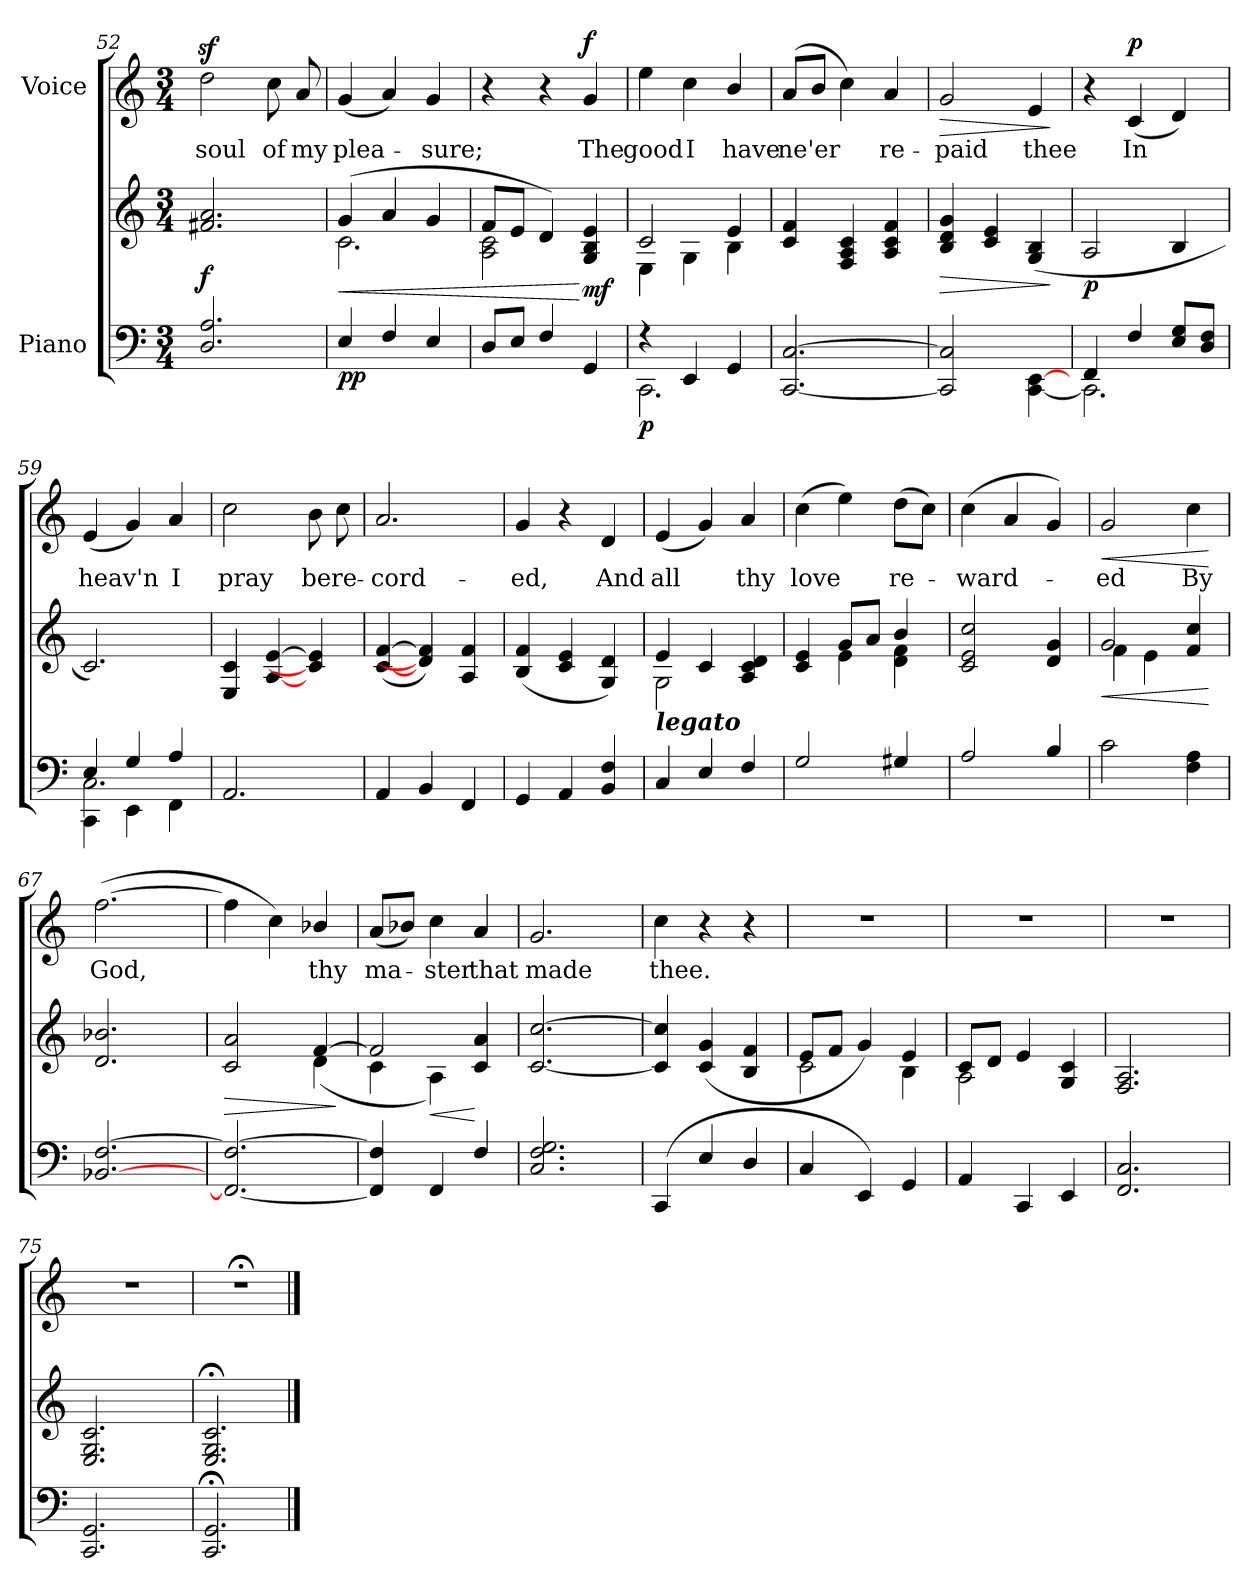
**kern	**kern	**dynam	**kern	**text	**dynam
*part2	*part2	*part2	*part1	*part1	*part1
*staff3	*staff2	*staff2/3	*staff1	*staff1	*staff1
*I"Piano	*	*	*I"Voice	*	*
*clefF4	*clefG2	*	*clefG2	*	*
*k[]	*k[]	*	*k[]	*	*
*C:	*C:	*	*C:	*	*
*M3/4	*M3/4	*	*M3/4	*	*
=52	=52	=52	=52	=52	=52
*^	*	*	*	*	*
!	!LO:N:vis=1	!	!LO:DY:a=2	!	!LO:LY:b	!
*	*	*^	*	*	*	*
2.D 2.A	2.ryy	2.f#X/ 2.a/	2ryy	f	2ddz>	soul	.
!	!	!	!	!	!	!LO:LY:b	!
.	.	.	4ryy	.	8cc	of	.
!	!	!	!	!	!	!LO:LY:b	!
.	.	.	.	.	8a/	my	.
=53	=53	=53	=53	=53	=53	=53	=53
!	!LO:N:vis=1	!	!	!LO:HP:b	!	!LO:LY:b	!
!	!	!	!	!LO:DY:n=1:b=2	!	!	!
!	!	!	!	!LO:DY:n=2:b	!	!	!
4E	2.ryy	(>4g/	2.c\	< p p	(<4g	plea-	.
4F	.	4a/	.	.	4a/)	.	.
!	!	!	!	!	!	!LO:LY:b	!
4E	.	4g/	.	.	4g	sure;	.
=54	=54	=54	=54	=54	=54	=54	=54
!	!LO:N:vis=1	!	!	!	!	!	!
8DL	2.ryy	8f/L	2A\ 2c\	.	4r	.	.
8EJ	.	8e/J	.	.	.	.	.
4F	.	4d/)	.	.	4r	.	.
!	!	!	!	!LO:DY:n=1:b	!	!LO:LY:b	!LO:DY:a
4GG	.	4G/ 4B/ 4e/	4ryy	[ mf	4g	The	f
=55	=55	=55	=55	=55	=55	=55	=55
!	!	!	!	!LO:DY:b=2	!	!LO:LY:b	!
4r	2.CC\	2c/	4E\	p	4ee	good	.
!	!	!	!	!	!	!LO:LY:b	!
4EE	.	.	4G\	.	4cc	I	.
!	!	!	!	!	!	!LO:LY:b	!
4GG	.	4e/	4B\	.	4b/	have	.
=56	=56	=56	=56	=56	=56	=56	=56
!	!	!	!	!	!	!LO:LY:b	!
[2.CC [2.C	2ryy	4c/ 4f/	2ryy	.	(<8aL	ne'er	.
.	.	.	.	.	8bJ	.	.
.	.	4F/ 4A/ 4c/	.	.	4cc)	.	.
!	!	!	!	!	!	!LO:LY:b	!
.	4ryy	4A/ 4c/ 4f/	4ryy	.	4a/	re-	.
=57	=57	=57	=57	=57	=57	=57	=57
!	!	!	!	!LO:HP:b	!	!LO:LY:b	!LO:HP:b
2CC] 2C]	2ryy	4B/ 4d/ 4g/	2ryy	>	2g	-paid	>
.	.	4c/ 4e/	.	.	.	.	.
!	!	!	!	!	!	!LO:LY:b	!
4ryy	[4CC\ [4EE\	(>4G/ 4B/	4ryy	.	4e	thee	.
*v	*v	*	*	*	*	*	*
*	*v	*v	*	*	*	*
.	.	]	.	.	]
!!LO:LB:g=z
=58	=58	=58	=58	=58	=58
*^	*^	*	*	*	*
*	*^	*	*	*	*	*	*
!	!	!	!	!	!LO:DY:b	!	!	!
4FF	2.CC\]	2ryy	2A/	2ryy	p	4r	.	.
!	!	!	!	!	!	!	!LO:LY:b	!LO:DY:a
4F/	.	.	.	.	.	(<4c	In	p
8E/ 8G/L	.	4ryy	4B/	4ryy	.	4d)	.	.
8D/ 8F/J	.	.	.	.	.	.	.	.
=59	=59	=59	=59	=59	=59	=59	=59	=59
!	!	!	!	!	!	!	!LO:LY:b	!
4E/	4CC\	2.C\	2.c/)	2ryy	.	(<4e	heav'n	.
4G/	4EE\	.	.	.	.	4g)	.	.
!	!	!	!	!	!	!	!LO:LY:b	!
4A/	4FF\	.	.	4ryy	.	4a	I	.
=60	=60	=60	=60	=60	=60	=60	=60	=60
!	!	!	!	!	!	!	!LO:LY:b	!
2.AA	2ryy	2ryy	4E/ 4c/	2ryy	.	2cc	pray	.
.	.	.	[4A/ [4e/	.	.	.	.	.
!	!	!	!	!	!	!	!LO:LY:b	!
.	4ryy	4ryy	4c/] 4e/]	4ryy	.	8b	be	.
!	!	!	!	!	!	!	!LO:LY:b	!
.	.	.	.	.	.	8cc	re-	.
=61	=61	=61	=61	=61	=61	=61	=61	=61
!	!LO:N:vis=1	!LO:N:vis=1	!	!	!	!	!LO:LY:b	!
4AA	2.ryy	2.ryy	(>[4c/ [4f/	2ryy	.	2.a/	-cord-	.
4BB	.	.	4d/] 4f/])	.	.	.	.	.
4FF	.	.	4A/ 4f/	4ryy	.	.	.	.
=62	=62	=62	=62	=62	=62	=62	=62	=62
!	!LO:N:vis=1	!LO:N:vis=1	!	!	!	!	!LO:LY:b	!
4GG	2.ryy	2.ryy	(>4B/ 4f/	2ryy	.	4g	-ed,	.
4AA	.	.	4c/ 4e/	.	.	4r	.	.
!	!	!	!	!	!	!	!LO:LY:b	!
4BB 4F	.	.	4G/ 4d/)	4ryy	.	4d	And	.
=63	=63	=63	=63	=63	=63	=63	=63	=63
!	!	!	!LO:TX:b:Bi:t=legato	!	!	!	!	!
!	!LO:N:vis=1	!LO:N:vis=1	!	!	!	!	!LO:LY:b	!
4C	2.ryy	2.ryy	4e/	2G\	.	(<4e	all	.
4E	.	.	4c/	.	.	4g)	.	.
!	!	!	!	!	!	!	!LO:LY:b	!
4F	.	.	4A/ 4c/ 4d/	4ryy	.	4a	thy	.
=64	=64	=64	=64	=64	=64	=64	=64	=64
!	!LO:N:vis=1	!LO:N:vis=1	!	!	!	!	!LO:LY:b	!
2G	2.ryy	2.ryy	4c/ 4e/	4ryy	.	(>4cc	love	.
.	.	.	8g/L	4e\	.	4ee)	.	.
.	.	.	8a/J	.	.	.	.	.
!	!	!	!	!	!	!	!LO:LY:b	!
4G#X	.	.	4b/	4d\ 4f\	.	(>8ddL	re-	.
.	.	.	.	.	.	8ccJ)	.	.
=65	=65	=65	=65	=65	=65	=65	=65	=65
!	!LO:N:vis=1	!LO:N:vis=1	!	!	!	!	!LO:LY:b	!
2A	2.ryy	2.ryy	2c/ 2e/ 2cc/	2ryy	.	(<4cc	ward-	.
.	.	.	.	.	.	4a/	.	.
4B	.	.	4d/ 4g/	4ryy	.	4g)	.	.
=66	=66	=66	=66	=66	=66	=66	=66	=66
!	!LO:N:vis=1	!LO:N:vis=1	!	!	!LO:HP:b	!	!LO:LY:b	!LO:HP:b
2c	2.ryy	2.ryy	2g/	4f\	<	2g	ed	<
.	.	.	.	4e\	.	.	.	.
!	!	!	!	!	!	!	!LO:LY:b	!
4F 4A	.	.	4f/ 4cc/	4ryy	.	4cc	By	.
*v	*v	*v	*	*	*	*	*	*
*	*v	*v	*	*	*	*
.	.	[	.	.	[
!!LO:LB:g=z
=67	=67	=67	=67	=67	=67
*^	*	*	*	*	*
*	*^	*	*	*	*	*
!	!LO:N:vis=1	!LO:N:vis=1	!	!	!	!LO:LY:b	!
*	*	*	*^	*	*	*	*
[2.BB-X [2.F	2.ryy	2.ryy	2.d/ 2.b-X/	2ryy	.	(>[2.ff	God,	.
.	.	.	.	4ryy	.	.	.	.
=68	=68	=68	=68	=68	=68	=68	=68	=68
!	!LO:N:vis=1	!LO:N:vis=1	!	!	!LO:HP:b	!	!	!
2.FF_ 2.F_	2.ryy	2.ryy	2c/ 2a/	2ryy	>	4ff]	.	.
.	.	.	.	.	.	4cc)	.	.
!	!	!	!	!	!	!	!LO:LY:b	!
.	.	.	[4f/	(<4d\	.	4b-X/	thy	.
*v	*v	*v	*	*	*	*	*	*
*	*v	*v	*	*	*	*
.	.	]	.	.	.
=69	=69	=69	=69	=69	=69
*^	*	*	*	*	*
*	*^	*	*	*	*	*
!	!LO:N:vis=1	!LO:N:vis=1	!	!	!	!LO:LY:b	!
*	*	*	*^	*	*	*	*
4FF] 4F]	2.ryy	2.ryy	2f/]	4c\	.	(<8aL	ma-	.
.	.	.	.	.	.	8b-XJ)	.	.
!	!	!	!	!	!LO:HP:b	!	!LO:LY:b	!
4FF	.	.	.	4A\)	<	4cc	ster	.
!	!	!	!	!	!	!	!LO:LY:b	!
4F	.	.	4c/ 4a/	4ryy	[	4a/	that	.
=70	=70	=70	=70	=70	=70	=70	=70	=70
!	!LO:N:vis=1	!LO:N:vis=1	!	!	!	!	!LO:LY:b	!
2.C 2.F 2.G	2.ryy	2.ryy	[2.c/ [2.cc/	2ryy	.	2.g	made	.
.	.	.	.	4ryy	.	.	.	.
=71	=71	=71	=71	=71	=71	=71	=71	=71
!	!LO:N:vis=1	!LO:N:vis=1	!	!	!	!	!LO:LY:b	!
(>4CC	2.ryy	2.ryy	4c/] 4cc/]	2ryy	.	4cc	thee.	.
4E	.	.	(>4c/ 4g/	.	.	4r	.	.
4D/	.	.	4B/ 4f/	4ryy	.	4r	.	.
=72	=72	=72	=72	=72	=72	=72	=72	=72
!	!LO:N:vis=1	!LO:N:vis=1	!	!	!	!LO:N:vis=1	!	!
4C/	2.ryy	2.ryy	8e/L	2c\	.	2.r	.	.
.	.	.	8f/J	.	.	.	.	.
4EE)	.	.	4g/)	.	.	.	.	.
(<4GG	.	.	4e/	4B\	.	.	.	.
=73	=73	=73	=73	=73	=73	=73	=73	=73
!	!LO:N:vis=1	!LO:N:vis=1	!	!	!	!LO:N:vis=1	!	!
4AA	2.ryy	2.ryy	8c/L	2A\	.	2.r	.	.
.	.	.	8d/J	.	.	.	.	.
4CC	.	.	4e/)	.	.	.	.	.
4EE	.	.	4G/ 4c/	4ryy	.	.	.	.
=74	=74	=74	=74	=74	=74	=74	=74	=74
!	!LO:N:vis=1	!LO:N:vis=1	!	!	!	!LO:N:vis=1	!	!
2.FF 2.C	2.ryy	2.ryy	2.F/ 2.A/	2ryy	.	2.r	.	.
.	.	.	.	4ryy	.	.	.	.
=75	=75	=75	=75	=75	=75	=75	=75	=75
!	!LO:N:vis=1	!LO:N:vis=1	!	!	!	!LO:N:vis=1	!	!
2.CC 2.GG	2.ryy	2.ryy	2.E/ 2.G/ 2.c/	2ryy	.	2.r	.	.
.	.	.	.	4ryy	.	.	.	.
=76	=76	=76	=76	=76	=76	=76	=76	=76
!	!LO:N:vis=1	!LO:N:vis=1	!	!	!	!LO:N:vis=1	!	!
2.CC; 2.GG;	2.ryy	2.ryy	2.E/;< 2.G/;< 2.c/;<	2.ryy	.	2.r;<	.	.
*v	*v	*v	*	*	*	*	*	*
*	*v	*v	*	*	*	*
==	==	==	==	==	==
*-	*-	*-	*-	*-	*-
